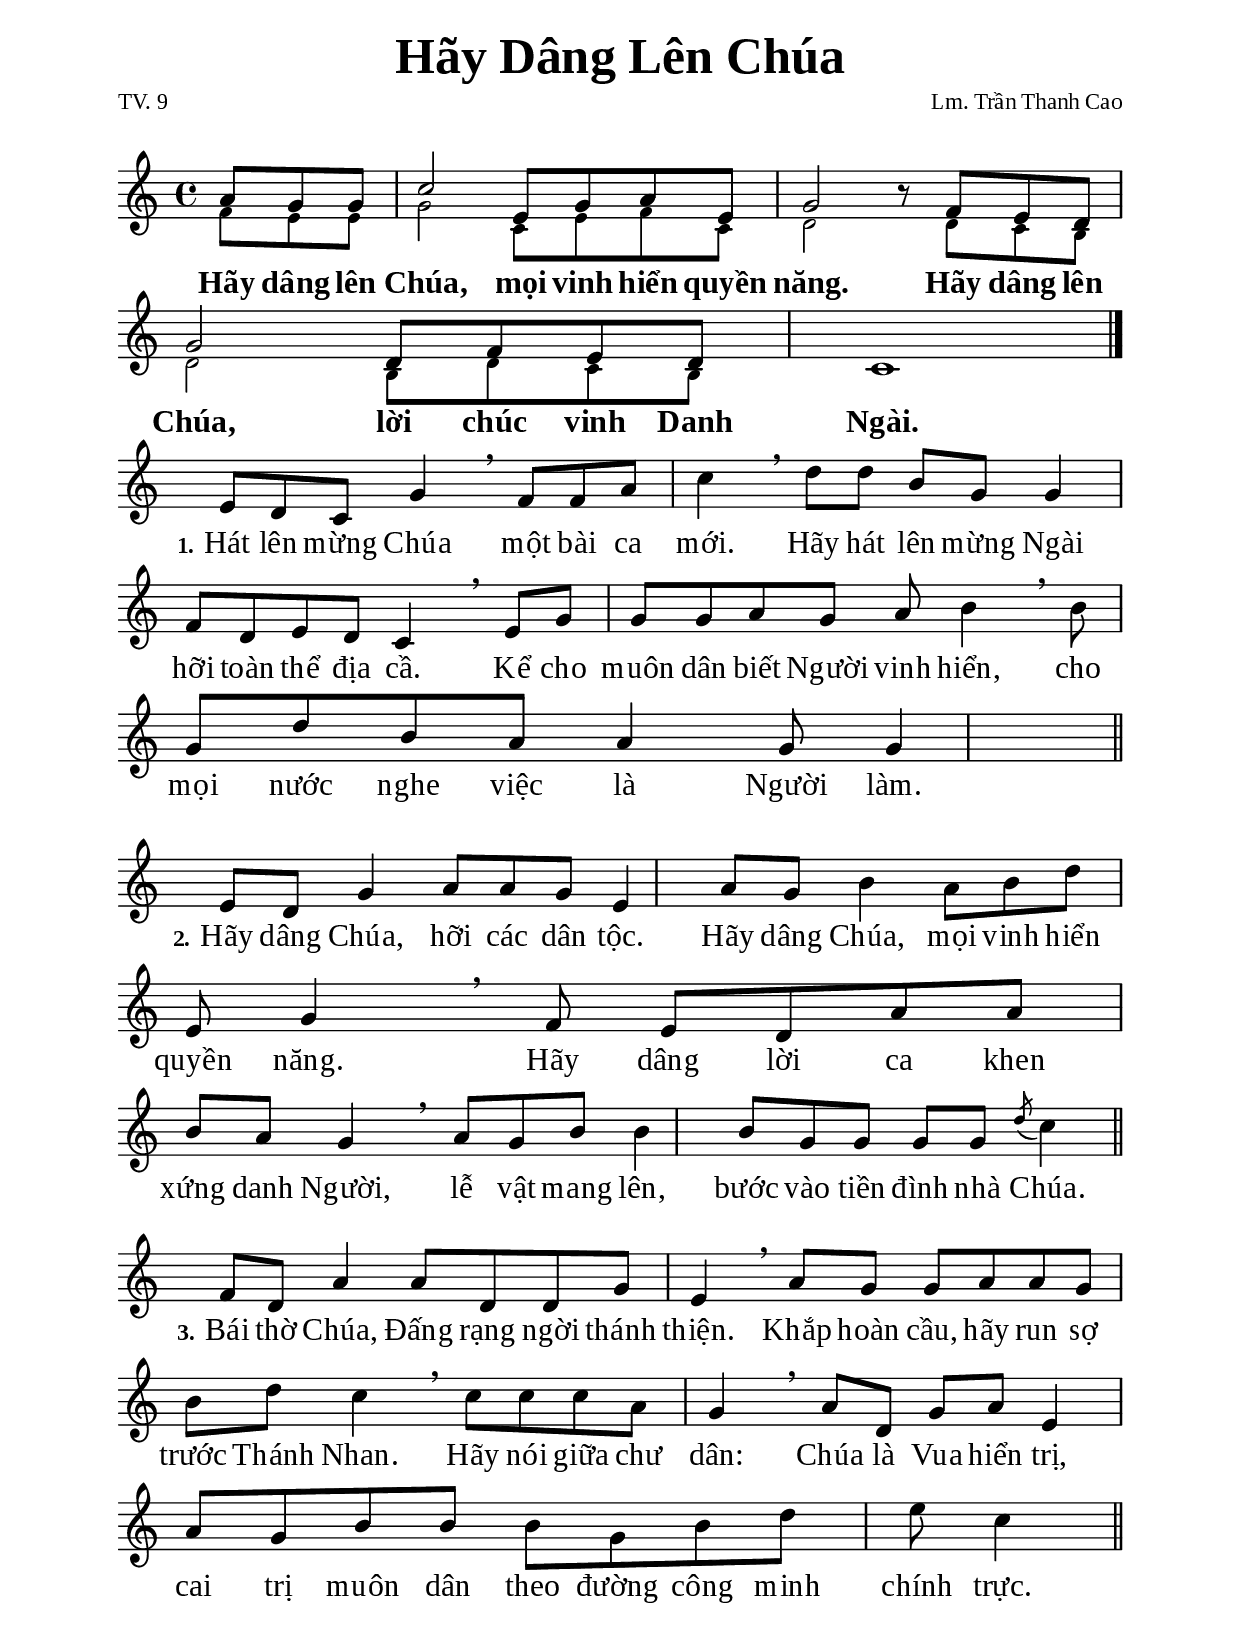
% Cài đặt chung
\version "2.20.0"
\include "english.ly"

\header {
  title = \markup { \fontsize #3 "Hãy Dâng Lên Chúa" }
  poet = "TV. 9"
  composer = "Lm. Trần Thanh Cao"
  arranger = " "
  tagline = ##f
}

\paper {
  #(set-paper-size "a4")
  top-margin = 10\mm
  bottom-margin = 10\mm
  left-margin = 20\mm
  right-margin = 20\mm
  indent = #0
  #(define fonts
    (make-pango-font-tree
      "Liberation Serif"
      "Liberation Serif"
      "Liberation Serif"
      (/ 20 20)))
  page-count = #1
}

% Nhạc điệp khúc
nhacDiepKhucSop = \relative c'' {
  \partial 4. a8 g g |
  c2 e,8 g a e |
  g2 r8 f e d |
  g2 d8 f e d |
  c1 \bar "|."
}

nhacDiepKhucBas = \relative c' {
  \partial 4. f8 e e |
  g2 c,8 e f c |
  d2 r8 d c b |
  d2 b8 d c b
}

% Nhạc phiên khúc
nhacPhienKhucMot = \relative c' {
  e8 d c g'4 \breathe
  f8 f a c4 \breathe
  d8 d b g g4
  f8 d e d c4 \breathe
  e8 g g g a g a b4 \breathe
  b8 g d' b a a4 g8 g4 \bar "||"
}

nhacPhienKhucHai = \relative c' {
  e8 d g4 a8 a g e4
  a8 g b4 a8 b d e, g4 \breathe
  f8 e d a' a b a g4 \breathe
  a8 g b b4 b8 g g g g \acciaccatura d'8 c4 \bar "||"
}

nhacPhienKhucBa = \relative c' {
  f8 d a'4 a8 d, d g e4 \breathe
  a8 g g a a g b d c4 \breathe
  c8 c c a g4 \breathe
  a8 d, g a e4
  a8 g b b b g b d e c4 \bar "||"
}

% Lời điệp khúc
loiDiepKhuc = \lyricmode {
  Hãy dâng lên Chúa, mọi vinh hiển quyền năng.
  Hãy dâng lên Chúa, lời chúc vinh Danh Ngài.
}

% Lời phiên khúc
loiPhienKhucMot = \lyricmode {
  \set stanza = #"1."
  Hát lên mừng Chúa một bài ca mới.
  Hãy hát lên mừng Ngài hỡi toàn thể địa cầ.
  Kể cho muôn dân biết Người vinh hiển,
  cho mọi nước nghe việc là Người làm.
}

loiPhienKhucHai = \lyricmode {
  \set stanza = #"2."
  Hãy dâng Chúa, hỡi các dân tộc.
  Hãy dâng Chúa, mọi vinh hiển quyền năng.
  Hãy dâng lời ca khen xứng danh Người,
  lễ vật mang lên, bước vào tiền đình nhà Chúa.
}

loiPhienKhucBa = \lyricmode {
  \set stanza = #"3."
  Bái thờ Chúa, Đấng rạng ngời thánh thiện.
  Khắp hoàn cầu, hãy run sợ trước Thánh Nhan.
  Hãy nói giữa chư dân:
  Chúa là Vua hiển trị,
  cai trị muôn dân theo đường công minh chính trực.
}

% Dàn trang
\score {
  \new ChoirStaff <<
    \new Staff = diepKhuc \with {
        \consists "Merge_rests_engraver"
        \magnifyStaff #(magstep +1)
      }
      <<
      \new Voice = beSop {
        \voiceOne \key c \major \time 4/4 \nhacDiepKhucSop
      }
      \new Voice = beBas {
        \override NoteHead.font-size = #-2
        \voiceTwo \key c \major \time 4/4 \nhacDiepKhucBas
      }
    >>
    \new Lyrics \lyricsto beSop \loiDiepKhuc
  >>
  \layout {
    \override Lyrics.LyricText.font-series = #'bold
    \override Lyrics.LyricText.font-size = #+3
    \override Lyrics.LyricSpace.minimum-distance = #0.5
    \override Score.BarNumber.break-visibility = ##(#f #f #f)
    \override Score.SpacingSpanner.uniform-stretching = ##t
  }
}

\score {
  \new ChoirStaff <<
    \new Staff = phienKhuc \with {
        \magnifyStaff #(magstep +1)
      }
      <<
      \new Voice = beSop {
        \key c \major \time 4/4 \nhacPhienKhucMot
      }
    >>
    \new Lyrics \lyricsto beSop \loiPhienKhucMot
  >>
  \layout {
    \override Staff.TimeSignature.transparent = ##t
    \override Lyrics.LyricText.font-size = #+3
    \override Lyrics.LyricSpace.minimum-distance = #0.5
    \override Score.BarNumber.break-visibility = ##(#f #f #f)
    \override Score.SpacingSpanner.uniform-stretching = ##t
    \set Score.barAlways = ##t
    \set Score.defaultBarType = ""
  } 
}

\score {
  \new ChoirStaff <<
    \new Staff = phienKhuc \with {
        \magnifyStaff #(magstep +1)
      }
      <<
      \new Voice = beSop {
        \key c \major \time 4/4 \nhacPhienKhucHai
      }
    >>
    \new Lyrics \lyricsto beSop \loiPhienKhucHai
  >>
  \layout {
    \override Staff.TimeSignature.transparent = ##t
    \override Lyrics.LyricText.font-size = #+3
    \override Lyrics.LyricSpace.minimum-distance = #0.5
    \override Score.BarNumber.break-visibility = ##(#f #f #f)
    \override Score.SpacingSpanner.uniform-stretching = ##t
    \set Score.barAlways = ##t
    \set Score.defaultBarType = ""
  } 
}

\score {
  \new ChoirStaff <<
    \new Staff = phienKhuc \with {
        \magnifyStaff #(magstep +1)
      }
      <<
      \new Voice = beSop {
        \key c \major \time 4/4 \nhacPhienKhucBa
      }
    >>
    \new Lyrics \lyricsto beSop \loiPhienKhucBa
  >>
  \layout {
    \override Staff.TimeSignature.transparent = ##t
    \override Lyrics.LyricText.font-size = #+3
    \override Lyrics.LyricSpace.minimum-distance = #0.5
    \override Score.BarNumber.break-visibility = ##(#f #f #f)
    \override Score.SpacingSpanner.uniform-stretching = ##t
    \set Score.barAlways = ##t
    \set Score.defaultBarType = ""
  } 
}
